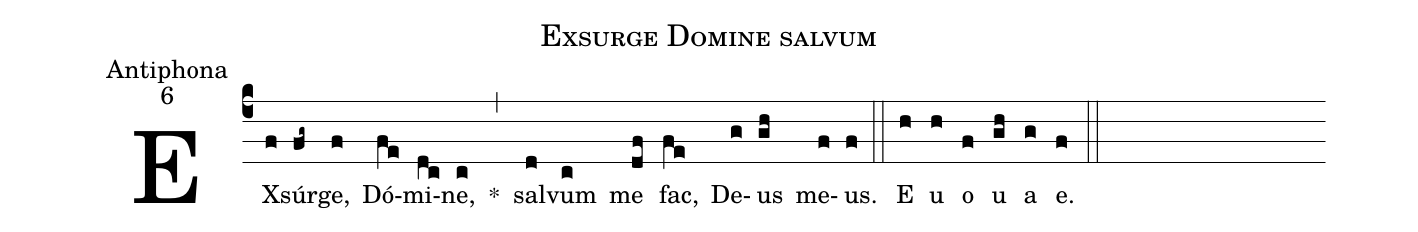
name:Exsurge Domine salvum;
office-part:Antiphona;
mode:6;
%%
(c4) EX(f)súr(fg~)ge,(f) Dó(fe)mi(dc)ne,(c) *(,) sal(d)vum(c) me(df) fac,(fe) De(g)us(gh) me(f)us.(f) (::)
E(h) u(h) o(f) u(gh) a(g) e.(f) (::)
